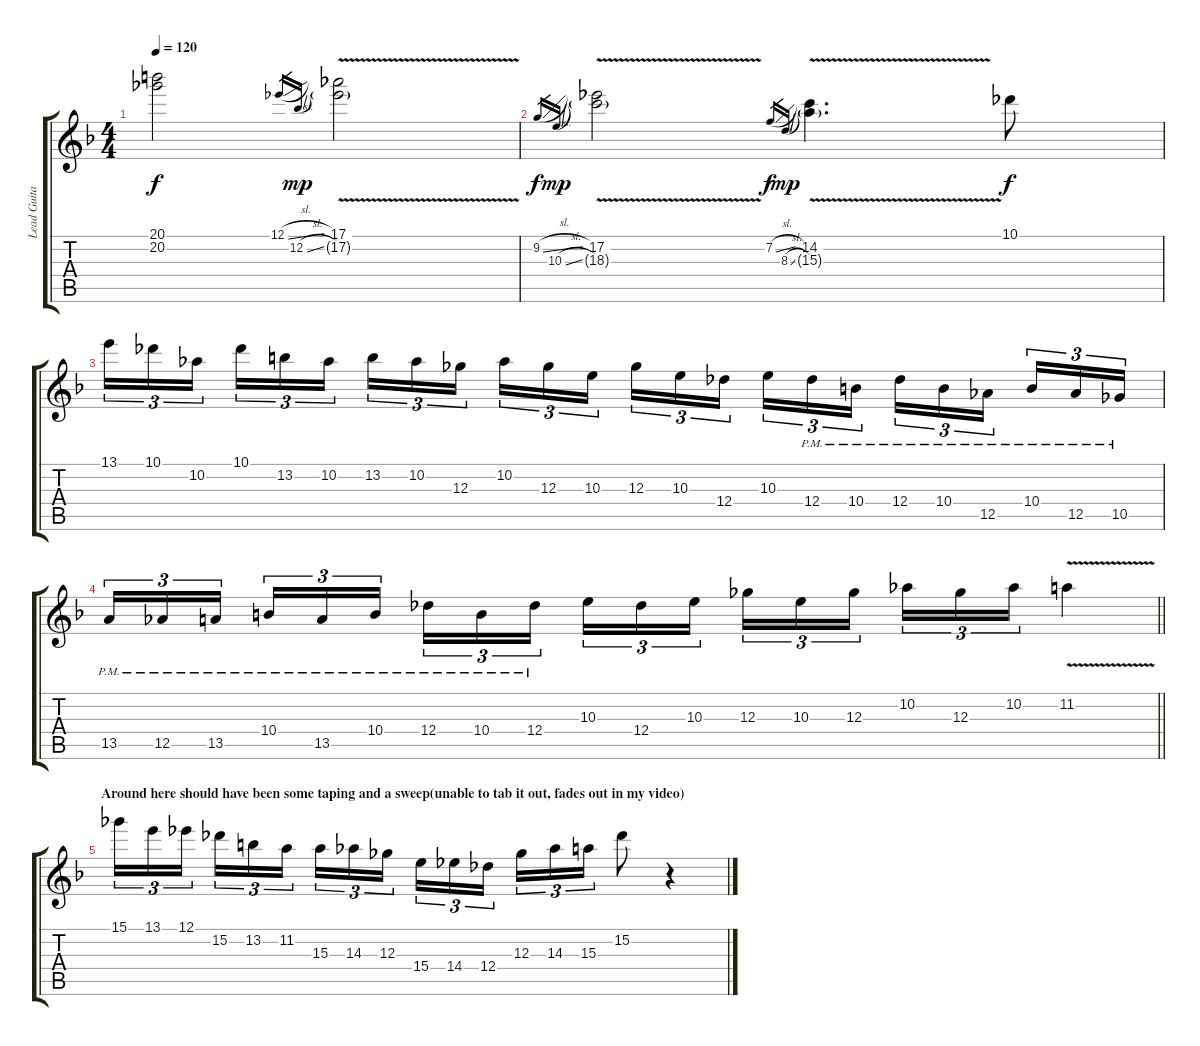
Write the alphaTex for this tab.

\track ("Lead Guitar" "Lead Guita") {instrument overdrivenguitar}
\staff {score tabs}
\tuning (Eb4 Bb3 Gb3 Db3 Ab2 Eb2) {hide}
\ts (4 4)
\tempo 120
\clef g2
\ks dminor
(20.1{t} 20.2{t}).2{dy f} 12.1{sl}.16{gr} 12.2{sl}.16{gr dy mp} (17.1{v} 17.2{g}).2 |
9.2{sl}.16{gr dy f} 10.3{sl}.16{gr dy mp} (17.2{v} 18.3{g}).2 7.2{sl}.16{gr dy f} 8.3{sl}.16{gr dy mp} (14.2{v} 15.3{g}).4{d} 10.1.8{dy f} |
13.1.16{tu (3 2) volume 16} 10.1.16{tu (3 2)} 10.2.16{tu (3 2) beam splitsecondary} 10.1.16{tu (3 2)} 13.2.16{tu (3 2)} 10.2.16{tu (3 2)} 13.2.16{tu (3 2)} 10.2.16{tu (3 2)} 12.3.16{tu (3 2) beam splitsecondary} 10.2.16{tu (3 2)} 12.3.16{tu (3 2)} 10.3.16{tu (3 2)} 12.3.16{tu (3 2)} 10.3.16{tu (3 2)} 12.4.16{tu (3 2) beam splitsecondary} 10.3.16{tu (3 2)} 12.4{pm}.16{tu (3 2)} 10.4{pm}.16{tu (3 2)} 12.4{pm}.16{tu (3 2)} 10.4{pm}.16{tu (3 2)} 12.5{pm}.16{tu (3 2) beam splitsecondary} 10.4{pm}.16{tu (3 2)} 12.5{pm}.16{tu (3 2)} 10.5{pm}.16{tu (3 2)} |
\barLineRight lightlight
13.5{pm}.16{tu (3 2)} 12.5{pm}.16{tu (3 2)} 13.5{pm}.16{tu (3 2) beam splitsecondary} 10.4{pm}.16{tu (3 2)} 13.5{pm}.16{tu (3 2)} 10.4{pm}.16{tu (3 2)} 12.4{pm}.16{tu (3 2)} 10.4{pm}.16{tu (3 2)} 12.4{pm}.16{tu (3 2) beam splitsecondary} 10.3.16{tu (3 2)} 12.4.16{tu (3 2)} 10.3.16{tu (3 2)} 12.3.16{tu (3 2)} 10.3.16{tu (3 2)} 12.3.16{tu (3 2) beam splitsecondary} 10.2.16{tu (3 2)} 12.3.16{tu (3 2)} 10.2.16{tu (3 2)} 11.2{v}.4 |
\section ("" "Around here should have been some taping and a sweep(unable to tab it out, fades out in my video)")
15.1.16{tu (3 2)} 13.1.16{tu (3 2)} 12.1.16{tu (3 2) beam splitsecondary} 15.2.16{tu (3 2)} 13.2.16{tu (3 2)} 11.2.16{tu (3 2)} 15.3.16{tu (3 2)} 14.3.16{tu (3 2)} 12.3.16{tu (3 2) beam splitsecondary} 15.4.16{tu (3 2)} 14.4.16{tu (3 2)} 12.4.16{tu (3 2)} 12.3.16{tu (3 2)} 14.3.16{tu (3 2)} 15.3.16{tu (3 2)} 15.2.8 r.4
